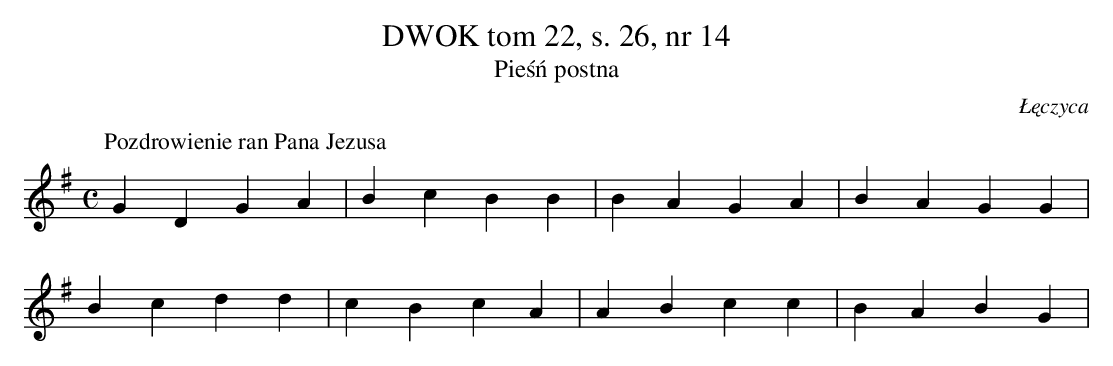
X:1
T: DWOK tom 22, s. 26, nr 14
T: Pieśń postna
O: Łęczyca
L: 1/16
M: C
K: G
P:  Pozdrowienie ran Pana Jezusa
G4 D4 G4 A4 | B4 c4 B4 B4 | B4 A4 G4 A4 | B4 A4 G4 G4 |
B4 c4 d4 d4 | c4 B4 c4 A4 | A4 B4 c4 c4 | B4 A4 B4 G4 |
